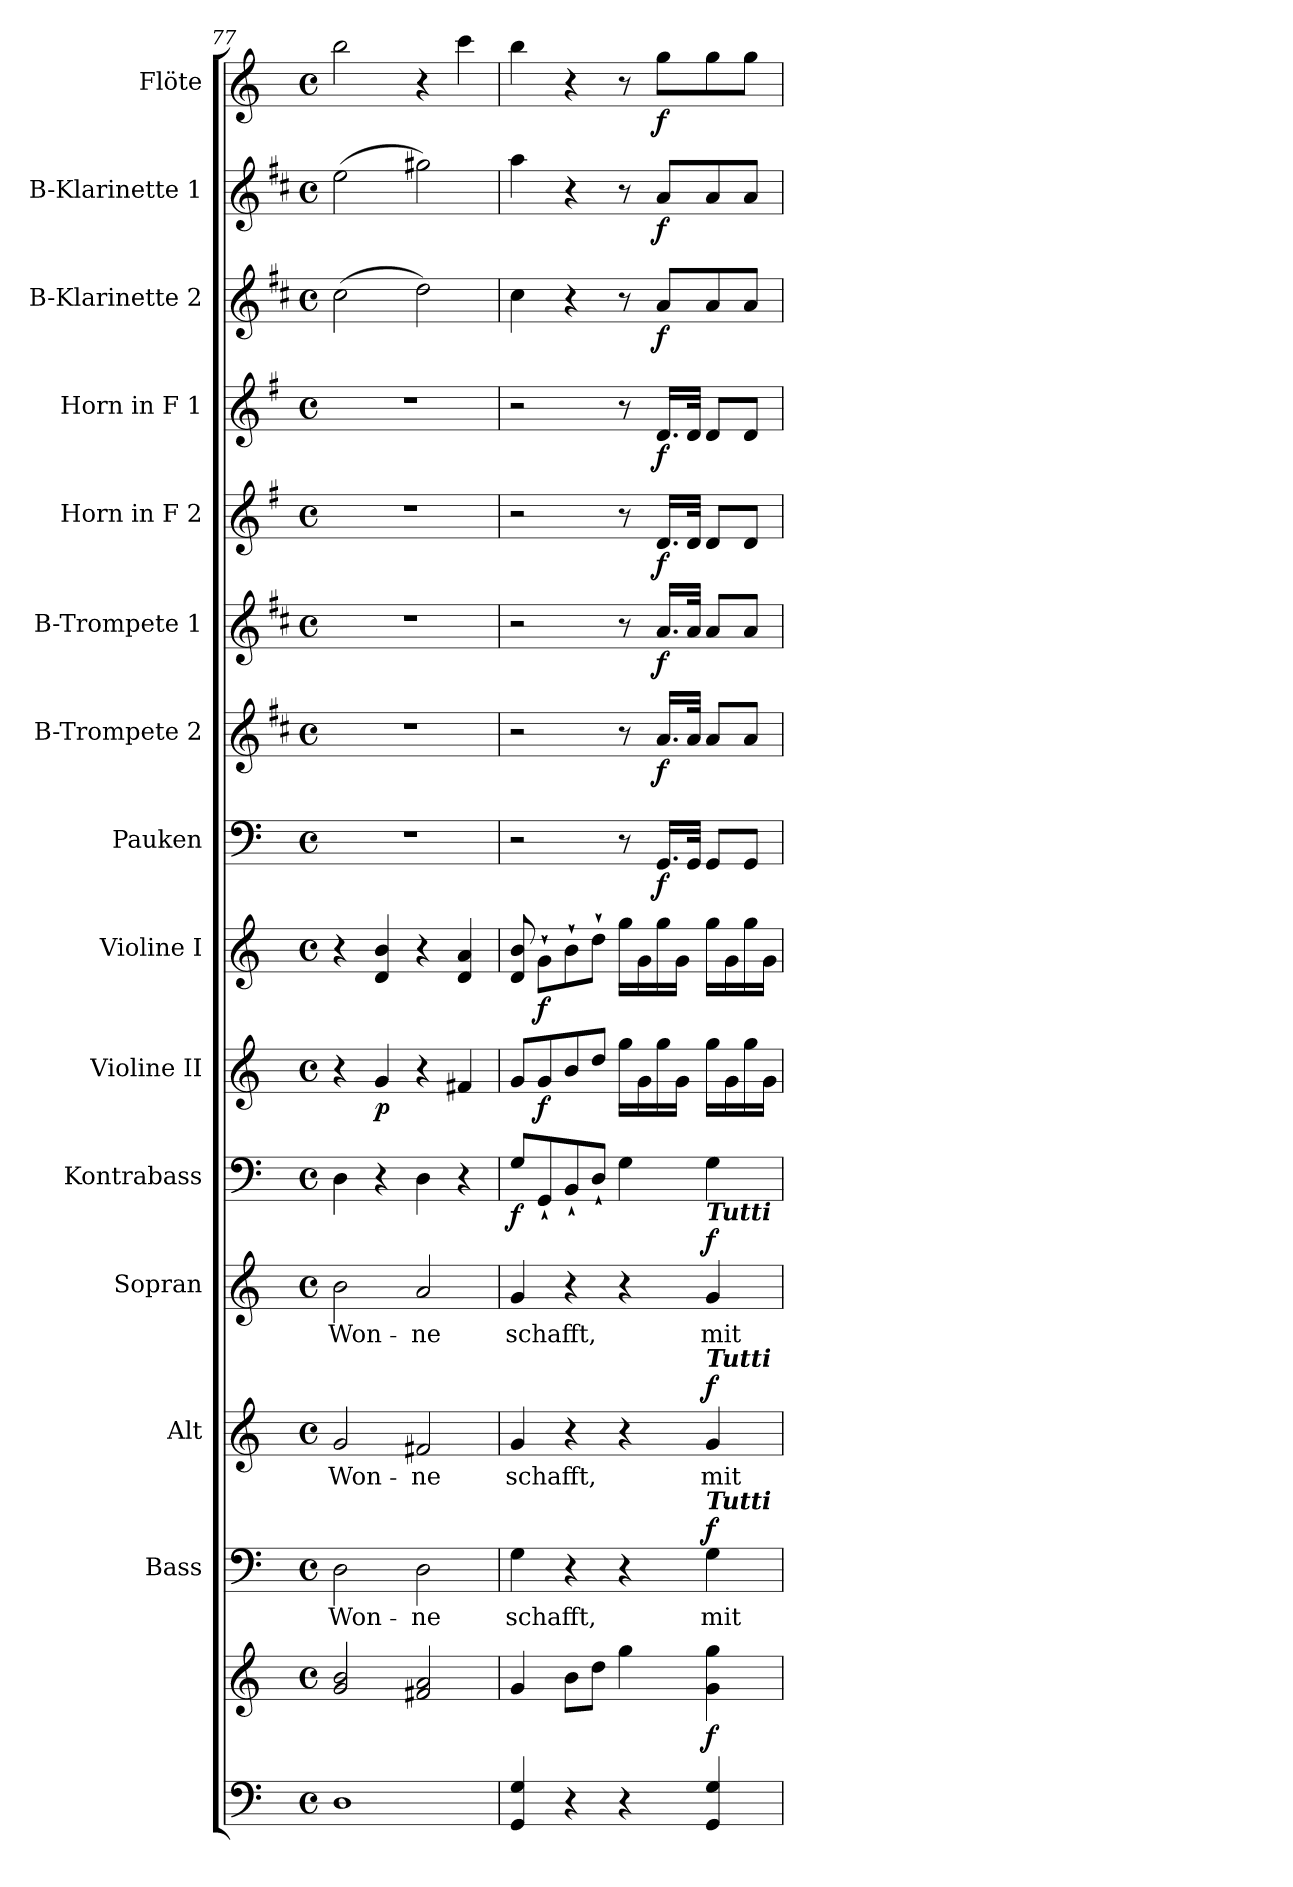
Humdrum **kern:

**kern	**kern	**dynam	**kern	**text	**dynam	**kern	**text	**dynam	**kern	**text	**dynam	**kern	**dynam	**kern	**dynam	**kern	**dynam	**kern	**dynam	**kern	**dynam	**kern	**dynam	**kern	**dynam	**kern	**dynam	**kern	**dynam	**kern	**dynam	**kern	**dynam
*part15	*part15	*part15	*part14	*part14	*part14	*part13	*part13	*part13	*part12	*part12	*part12	*part11	*part11	*part10	*part10	*part9	*part9	*part8	*part8	*part7	*part7	*part6	*part6	*part5	*part5	*part4	*part4	*part3	*part3	*part2	*part2	*part1	*part1
*staff16	*staff15	*staff15/16	*staff14	*staff14	*staff14	*staff13	*staff13	*staff13	*staff12	*staff12	*staff12	*staff11	*staff11	*staff10	*staff10	*staff9	*staff9	*staff8	*staff8	*staff7	*staff7	*staff6	*staff6	*staff5	*staff5	*staff4	*staff4	*staff3	*staff3	*staff2	*staff2	*staff1	*staff1
*	*	*	*I"Bass	*	*	*I"Alt	*	*	*I"Sopran	*	*	*I"Kontrabass	*	*I"Violine II	*	*I"Violine I	*	*I"Pauken	*	*I"B-Trompete 2	*	*I"B-Trompete 1	*	*I"Horn in F 2	*	*I"Horn in F 1	*	*I"B-Klarinette 2	*	*I"B-Klarinette 1	*	*I"Flöte	*
*	*	*	*I'B.	*	*	*I'A.	*	*	*I'S.	*	*	*I'Kb.	*	*I'Vl. II	*	*I'Vl. I	*	*I'Pk.	*	*I'B Trp. 2	*	*I'B Trp. 1	*	*	*	*	*	*I'B Kl. 2	*	*I'B Kl. 1	*	*I'Fl.	*
*clefF4	*clefG2	*	*clefF4	*	*	*clefG2	*	*	*clefG2	*	*	*clefF4	*	*clefG2	*	*clefG2	*	*clefF4	*	*clefG2	*	*clefG2	*	*clefG2	*	*clefG2	*	*clefG2	*	*clefG2	*	*clefG2	*
*	*	*	*	*	*	*	*	*	*	*	*	*ITrd7c12	*	*	*	*	*	*	*	*ITrd1c2	*	*ITrd1c2	*	*ITrd4c7	*	*ITrd4c7	*	*ITrd1c2	*	*ITrd1c2	*	*	*
*k[]	*k[]	*	*k[]	*	*	*k[]	*	*	*k[]	*	*	*k[]	*	*k[]	*	*k[]	*	*k[]	*	*k[]	*	*k[]	*	*k[]	*	*k[]	*	*k[]	*	*k[]	*	*k[]	*
*C:	*C:	*	*C:	*	*	*C:	*	*	*C:	*	*	*C:	*	*C:	*	*C:	*	*C:	*	*C:	*	*C:	*	*C:	*	*C:	*	*C:	*	*C:	*	*C:	*
*M4/4	*M4/4	*	*M4/4	*	*	*M4/4	*	*	*M4/4	*	*	*M4/4	*	*M4/4	*	*M4/4	*	*M4/4	*	*M4/4	*	*M4/4	*	*M4/4	*	*M4/4	*	*M4/4	*	*M4/4	*	*M4/4	*
*met(c)	*met(c)	*	*met(c)	*	*	*met(c)	*	*	*met(c)	*	*	*met(c)	*	*met(c)	*	*met(c)	*	*met(c)	*	*met(c)	*	*met(c)	*	*met(c)	*	*met(c)	*	*met(c)	*	*met(c)	*	*met(c)	*
=77	=77	=77	=77	=77	=77	=77	=77	=77	=77	=77	=77	=77	=77	=77	=77	=77	=77	=77	=77	=77	=77	=77	=77	=77	=77	=77	=77	=77	=77	=77	=77	=77	=77
!	!	!	!	!LO:LY:b	!	!	!LO:LY:b	!	!	!LO:LY:b	!	!	!	!	!	!	!	!	!	!	!	!	!	!	!	!	!	!	!	!	!	!	!
1D	2g/ 2b/	.	2D\	Won-	.	2g/	Won-	.	2b\	Won-	.	4DD\	.	4r	.	4r	.	1r	.	1r	.	1r	.	1r	.	1r	.	(>2b\	.	(>2dd\	.	2bb\	.
!	!	!	!	!	!	!	!	!	!	!	!	!	!	!	!LO:DY:b	!	!	!	!	!	!	!	!	!	!	!	!	!	!	!	!	!	!
.	.	.	.	.	.	.	.	.	.	.	.	4r	.	4g/	p	4d/ 4b/	.	.	.	.	.	.	.	.	.	.	.	.	.	.	.	.	.
!	!	!	!	!LO:LY:b	!	!	!LO:LY:b	!	!	!LO:LY:b	!	!	!	!	!	!	!	!	!	!	!	!	!	!	!	!	!	!	!	!	!	!	!
.	2f#X/ 2a/	.	2D\	-ne	.	2f#X/	-ne	.	2a/	-ne	.	4DD\	.	4r	.	4r	.	.	.	.	.	.	.	.	.	.	.	2cc\)	.	2ff#X\)	.	4r	.
.	.	.	.	.	.	.	.	.	.	.	.	4r	.	4f#X/	.	4d/ 4a/	.	.	.	.	.	.	.	.	.	.	.	.	.	.	.	4ccc\	.
=78	=78	=78	=78	=78	=78	=78	=78	=78	=78	=78	=78	=78	=78	=78	=78	=78	=78	=78	=78	=78	=78	=78	=78	=78	=78	=78	=78	=78	=78	=78	=78	=78	=78
!	!	!	!	!LO:LY:b	!	!	!LO:LY:b	!	!	!LO:LY:b	!	!	!LO:DY:b	!	!	!	!	!	!	!	!	!	!	!	!	!	!	!	!	!	!	!	!
4GG/ 4G/	4g/	.	4G\	schafft,	.	4g/	schafft,	.	4g/	schafft,	.	8GG/L	f	8g/L	.	8d/ 8b/	.	2r	.	2r	.	2r	.	2r	.	2r	.	4b\	.	4gg\	.	4bb\	.
!	!	!	!	!	!	!	!	!	!	!	!	!	!	!	!LO:DY:b	!	!LO:DY:b	!	!	!	!	!	!	!	!	!	!	!	!	!	!	!	!
.	.	.	.	.	.	.	.	.	.	.	.	8GGG`</	.	8g/	f	8g`>\L	f	.	.	.	.	.	.	.	.	.	.	.	.	.	.	.	.
4r	8b\L	.	4r	.	.	4r	.	.	4r	.	.	8BBB`</	.	8b/	.	8b`>\	.	.	.	.	.	.	.	.	.	.	.	4r	.	4r	.	4r	.
.	8dd\J	.	.	.	.	.	.	.	.	.	.	8DD`</J	.	8dd/J	.	8dd`>\J	.	.	.	.	.	.	.	.	.	.	.	.	.	.	.	.	.
4r	4gg\	.	4r	.	.	4r	.	.	4r	.	.	4GG\	.	16gg\LL	.	16gg\LL	.	8r	.	8r	.	8r	.	8r	.	8r	.	8r	.	8r	.	8r	.
.	.	.	.	.	.	.	.	.	.	.	.	.	.	16g\	.	16g\	.	.	.	.	.	.	.	.	.	.	.	.	.	.	.	.	.
!	!	!	!	!	!	!	!	!	!	!	!	!	!	!	!	!	!	!	!LO:DY:b	!	!LO:DY:b	!	!LO:DY:b	!	!LO:DY:b	!	!LO:DY:b	!	!LO:DY:b	!	!LO:DY:b	!	!LO:DY:b
.	.	.	.	.	.	.	.	.	.	.	.	.	.	16gg\	.	16gg\	.	16.GG/LL	f	16.g/LL	f	16.g/LL	f	16.G/LL	f	16.G/LL	f	8g/L	f	8g/L	f	8gg\L	f
.	.	.	.	.	.	.	.	.	.	.	.	.	.	16g\JJ	.	16g\JJ	.	.	.	.	.	.	.	.	.	.	.	.	.	.	.	.	.
.	.	.	.	.	.	.	.	.	.	.	.	.	.	.	.	.	.	32GG/JJk	.	32g/JJk	.	32g/JJk	.	32G/JJk	.	32G/JJk	.	.	.	.	.	.	.
!	!	!	!	!	!	!	!	!	!LO:TX:a:Bi:t=Tutti	!	!	!	!	!	!	!	!	!	!	!	!	!	!	!	!	!	!	!	!	!	!	!	!
!	!	!	!	!	!	!LO:TX:a:Bi:t=Tutti	!	!	!	!	!	!	!	!	!	!	!	!	!	!	!	!	!	!	!	!	!	!	!	!	!	!	!
!	!	!	!LO:TX:a:Bi:t=Tutti	!	!	!	!	!	!	!	!	!	!	!	!	!	!	!	!	!	!	!	!	!	!	!	!	!	!	!	!	!	!
!	!	!LO:DY:b	!	!LO:LY:b	!LO:DY:a	!	!LO:LY:b	!LO:DY:a	!	!LO:LY:b	!LO:DY:a	!	!	!	!	!	!	!	!	!	!	!	!	!	!	!	!	!	!	!	!	!	!
4GG/ 4G/	4g\ 4gg\	f	4G\	mit	f	4g/	mit	f	4g/	mit	f	4GG\	.	16gg\LL	.	16gg\LL	.	8GG/L	.	8g/L	.	8g/L	.	8G/L	.	8G/L	.	8g/	.	8g/	.	8gg\	.
.	.	.	.	.	.	.	.	.	.	.	.	.	.	16g\	.	16g\	.	.	.	.	.	.	.	.	.	.	.	.	.	.	.	.	.
.	.	.	.	.	.	.	.	.	.	.	.	.	.	16gg\	.	16gg\	.	8GG/J	.	8g/J	.	8g/J	.	8G/J	.	8G/J	.	8g/J	.	8g/J	.	8gg\J	.
.	.	.	.	.	.	.	.	.	.	.	.	.	.	16g\JJ	.	16g\JJ	.	.	.	.	.	.	.	.	.	.	.	.	.	.	.	.	.
=	=	=	=	=	=	=	=	=	=	=	=	=	=	=	=	=	=	=	=	=	=	=	=	=	=	=	=	=	=	=	=	=	=
*-	*-	*-	*-	*-	*-	*-	*-	*-	*-	*-	*-	*-	*-	*-	*-	*-	*-	*-	*-	*-	*-	*-	*-	*-	*-	*-	*-	*-	*-	*-	*-	*-	*-
